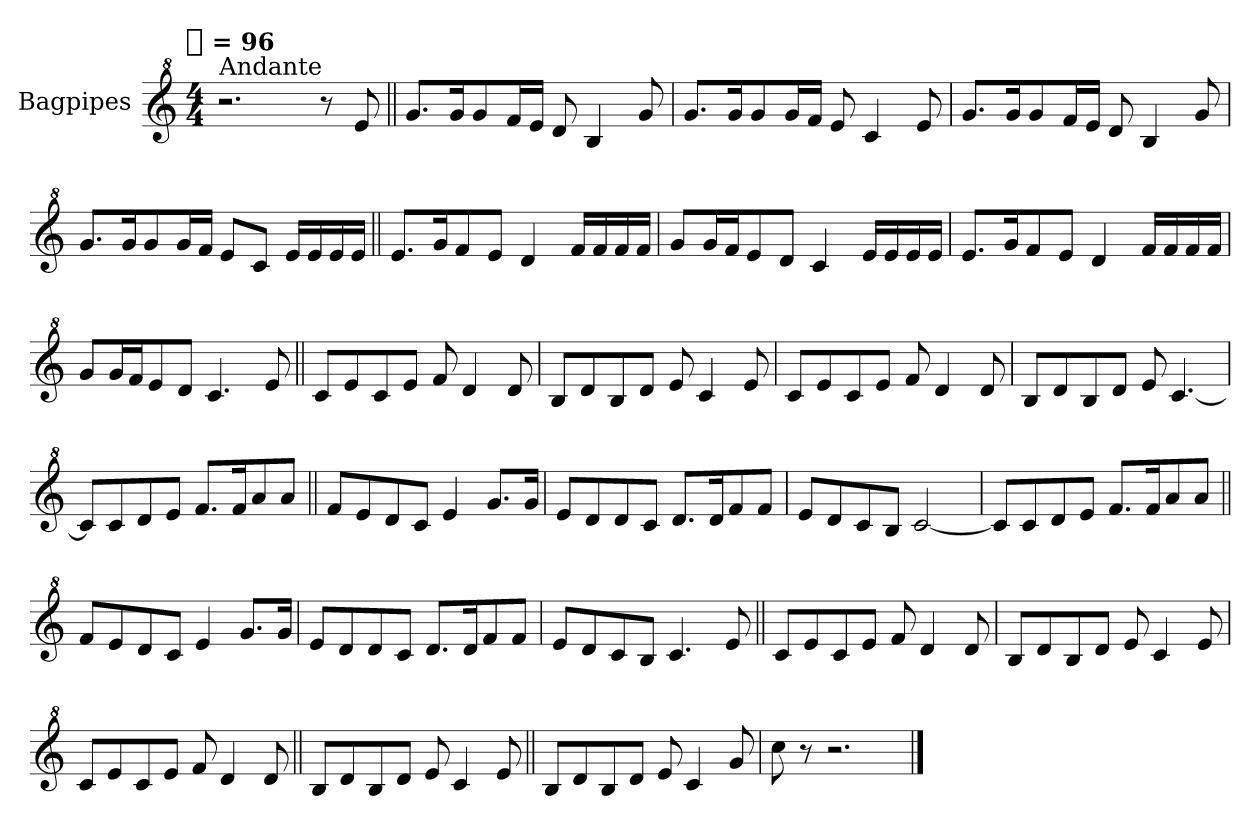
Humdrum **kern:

**kern
*part1
*staff1
*I"Bagpipes
*I'Bag
*clefG^2
*k[]
!!LO:TX:omd:t=[quarter] = 96
*M4/4
*MM96
=1
!LO:TX:a:t=Andante
2.r
8r
8ee
=||
8.ggL
16ggK
8gg
16ffL
16eeJJ
8dd
4b
8gg
=
8.ggL
16ggK
8gg
16ggL
16ffJJ
8ee
4cc
8ee
=
8.ggL
16ggK
8gg
16ffL
16eeJJ
8dd
4b
8gg
=
8.ggL
16ggK
8gg
16ggL
16ffJJ
8eeL
8ccJ
16eeLL
16ee
16ee
16eeJJ
=||
8.eeL
16ggK
8ff
8eeJ
4dd
16ffLL
16ff
16ff
16ffJJ
=
8ggL
16ggL
16ffJ
8ee
8ddJ
4cc
16eeLL
16ee
16ee
16eeJJ
=
8.eeL
16ggK
8ff
8eeJ
4dd
16ffLL
16ff
16ff
16ffJJ
=
8ggL
16ggL
16ffJ
8ee
8ddJ
4.cc
8ee
=||
8ccL
8ee
8cc
8eeJ
8ff
4dd
8dd
=
8bL
8dd
8b
8ddJ
8ee
4cc
8ee
=
8ccL
8ee
8cc
8eeJ
8ff
4dd
8dd
=
8bL
8dd
8b
8ddJ
8ee
[4.cc
=
8ccL]
8cc
8dd
8eeJ
8.ffL
16ffK
8aa
8aaJ
=||
8ffL
8ee
8dd
8ccJ
4ee
8.ggL
16ggJk
=
8eeL
8dd
8dd
8ccJ
8.ddL
16ddK
8ff
8ffJ
=
8eeL
8dd
8cc
8bJ
[2cc
=
8ccL]
8cc
8dd
8eeJ
8.ffL
16ffK
8aa
8aaJ
=||
8ffL
8ee
8dd
8ccJ
4ee
8.ggL
16ggJk
=
8eeL
8dd
8dd
8ccJ
8.ddL
16ddK
8ff
8ffJ
=
8eeL
8dd
8cc
8bJ
4.cc
8ee
=||
8ccL
8ee
8cc
8eeJ
8ff
4dd
8dd
=
8bL
8dd
8b
8ddJ
8ee
4cc
8ee
=
8ccL
8ee
8cc
8eeJ
8ff
4dd
8dd
=||
8bL
8dd
8b
8ddJ
8ee
4cc
8ee
=||
8bL
8dd
8b
8ddJ
8ee
4cc
8gg
=
8ccc
8r
2.r
==
*-
